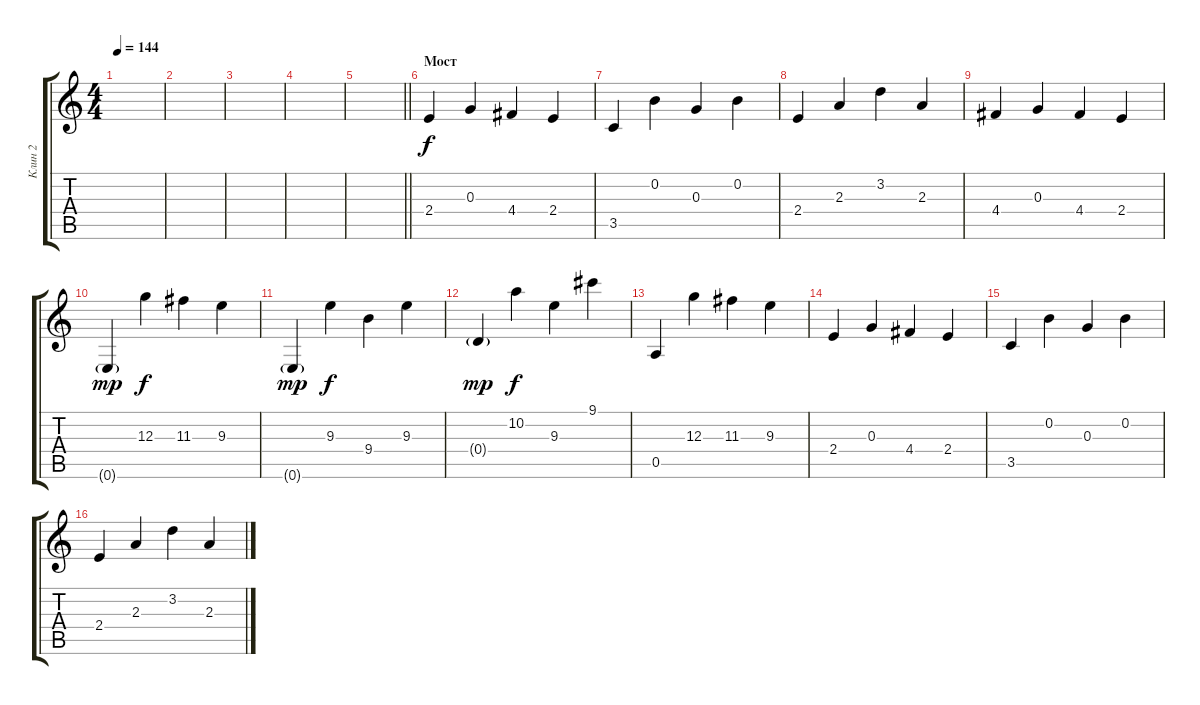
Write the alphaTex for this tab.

\track ("Клин 2" "Клин 2") {instrument electricguitarclean}
\staff {score tabs}
\tuning (E4 B3 G3 D3 A2 E2) {hide}
\ts (4 4)
\tempo 144
\clef g2
\ks c
|
|
|
|
\barLineRight lightlight
|
\section ("" "Мост")
2.4.4{instrument electricguitarclean} 0.3.4 4.4.4 2.4.4 |
3.5.4 0.2.4 0.3.4 0.2.4 |
2.4.4 2.3.4 3.2.4 2.3.4 |
4.4.4 0.3.4 4.4.4 2.4.4 |
0.6{g}.4{dy mp} 12.3.4{dy f} 11.3.4 9.3.4 |
0.6{g}.4{dy mp} 9.3.4{dy f} 9.4.4 9.3.4 |
0.4{g}.4{dy mp} 10.2.4{dy f} 9.3.4 9.1.4 |
0.5.4 12.3.4 11.3.4 9.3.4 |
2.4.4 0.3.4 4.4.4 2.4.4 |
3.5.4 0.2.4 0.3.4 0.2.4 |
2.4.4 2.3.4 3.2.4 2.3.4
